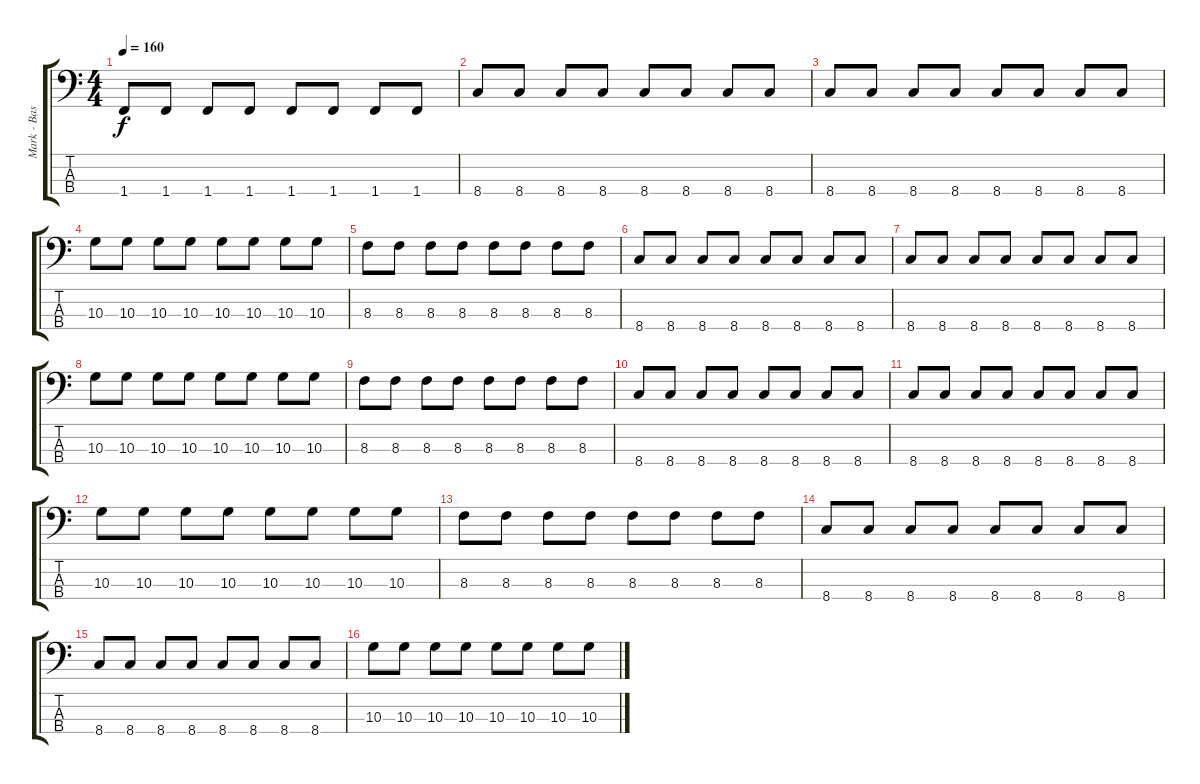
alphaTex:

\track ("Mark - Bass" "Mark - Bas") {instrument electricbasspick}
\staff {score tabs}
\tuning (G2 D2 A1 E1) {hide}
\ts (4 4)
\tempo 160
\clef f4
\ks c
1.4.8{dy f} 1.4.8 1.4.8 1.4.8 1.4.8 1.4.8 1.4.8 1.4.8 |
8.4.8 8.4.8 8.4.8 8.4.8 8.4.8 8.4.8 8.4.8 8.4.8 |
8.4.8 8.4.8 8.4.8 8.4.8 8.4.8 8.4.8 8.4.8 8.4.8 |
10.3.8 10.3.8 10.3.8 10.3.8 10.3.8 10.3.8 10.3.8 10.3.8 |
8.3.8 8.3.8 8.3.8 8.3.8 8.3.8 8.3.8 8.3.8 8.3.8 |
8.4.8 8.4.8 8.4.8 8.4.8 8.4.8 8.4.8 8.4.8 8.4.8 |
8.4.8 8.4.8 8.4.8 8.4.8 8.4.8 8.4.8 8.4.8 8.4.8 |
10.3.8 10.3.8 10.3.8 10.3.8 10.3.8 10.3.8 10.3.8 10.3.8 |
8.3.8 8.3.8 8.3.8 8.3.8 8.3.8 8.3.8 8.3.8 8.3.8 |
8.4.8 8.4.8 8.4.8 8.4.8 8.4.8 8.4.8 8.4.8 8.4.8 |
8.4.8 8.4.8 8.4.8 8.4.8 8.4.8 8.4.8 8.4.8 8.4.8 |
10.3.8 10.3.8 10.3.8 10.3.8 10.3.8 10.3.8 10.3.8 10.3.8 |
8.3.8 8.3.8 8.3.8 8.3.8 8.3.8 8.3.8 8.3.8 8.3.8 |
8.4.8 8.4.8 8.4.8 8.4.8 8.4.8 8.4.8 8.4.8 8.4.8 |
8.4.8 8.4.8 8.4.8 8.4.8 8.4.8 8.4.8 8.4.8 8.4.8 |
10.3.8 10.3.8 10.3.8 10.3.8 10.3.8 10.3.8 10.3.8 10.3.8
